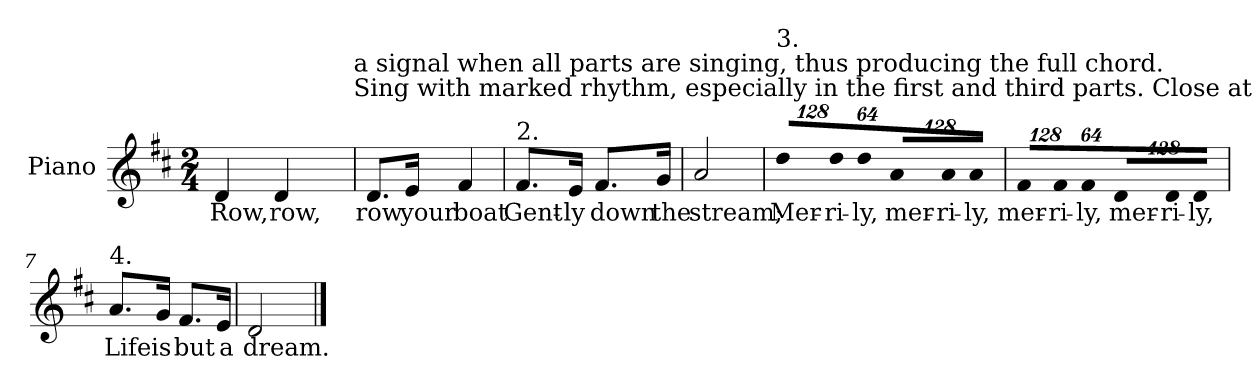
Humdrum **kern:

**kern	**text
*part1	*part1
*staff1	*staff1
*I"Piano	*
*I'Pno.	*
!!LO:PB:g=z
*clefG2	*
*k[f#c#]	*
*D:	*
*M2/4	*
=1	=1
!LO:TX:a:t=1.	!
!	!LO:LY:b:color=#000000
*^	*
4di/	4ryy	Row,
!	!	!LO:LY:b:color=#000000
4di/	8ryy	row,
.	16ryy	.
.	32ryy	.
.	64ryy	.
.	128...ryy	.
!	!LO:TX:a:t=Sing with marked rhythm, especially in the first and third parts.  Close at	!
!	!LO:TX:t=a signal when all parts are singing, thus producing the full chord.	!
.	1024ryy	.
*v	*v	*
=2	=2
*^	*
!	!	!LO:LY:b:color=#000000
*v	*v	*
8.di/L	row
!	!LO:LY:b:color=#000000
16ei/Jk	your
!	!LO:LY:b:color=#000000
4f#i/	boat
=3	=3
!LO:TX:a:t=2.	!
!	!LO:LY:b:color=#000000
8.f#i/L	Gent-
!	!LO:LY:b:color=#000000
16ei/Jk	-ly
!	!LO:LY:b:color=#000000
8.f#i/L	down
!	!LO:LY:b:color=#000000
16gi/Jk	the
=4	=4
!	!LO:LY:b:color=#000000
2ai/	stream;
!!LO:LB:g=z
=5	=5
*Xbrackettup	*
!LO:N:vis=8	!
!LO:TX:a:t=3.	!
!	!LO:LY:b:color=#000000
1024%85ddi\L	Mer-
!LO:N:vis=8	!
!	!LO:LY:b:color=#000000
1024%85ddi\	-ri-
!LO:N:vis=8	!
!	!LO:LY:b:color=#000000
512%43ddi\J	-ly,
!LO:N:vis=8	!
!	!LO:LY:b:color=#000000
1024%85ai/L	mer-
!LO:N:vis=8	!
!	!LO:LY:b:color=#000000
1024%85ai/	-ri-
!LO:N:vis=8	!
!	!LO:LY:b:color=#000000
512%43ai/J	-ly,
=6	=6
!LO:N:vis=8	!
!	!LO:LY:b:color=#000000
1024%85f#i/L	mer-
!LO:N:vis=8	!
!	!LO:LY:b:color=#000000
1024%85f#i/	-ri-
!LO:N:vis=8	!
!	!LO:LY:b:color=#000000
512%43f#i/J	-ly,
!LO:N:vis=8	!
!	!LO:LY:b:color=#000000
1024%85di/L	mer-
!LO:N:vis=8	!
!	!LO:LY:b:color=#000000
1024%85di/	-ri-
!LO:N:vis=8	!
!	!LO:LY:b:color=#000000
512%43di/J	-ly,
=7	=7
!LO:TX:a:t=4.	!
!	!LO:LY:b:color=#000000
8.ai/L	Life
!	!LO:LY:b:color=#000000
16gi/Jk	is
!	!LO:LY:b:color=#000000
8.f#i/L	but
!	!LO:LY:b:color=#000000
16ei/Jk	a
=8	=8
!	!LO:LY:b:color=#000000
2di/	dream.
==	==
*-	*-
